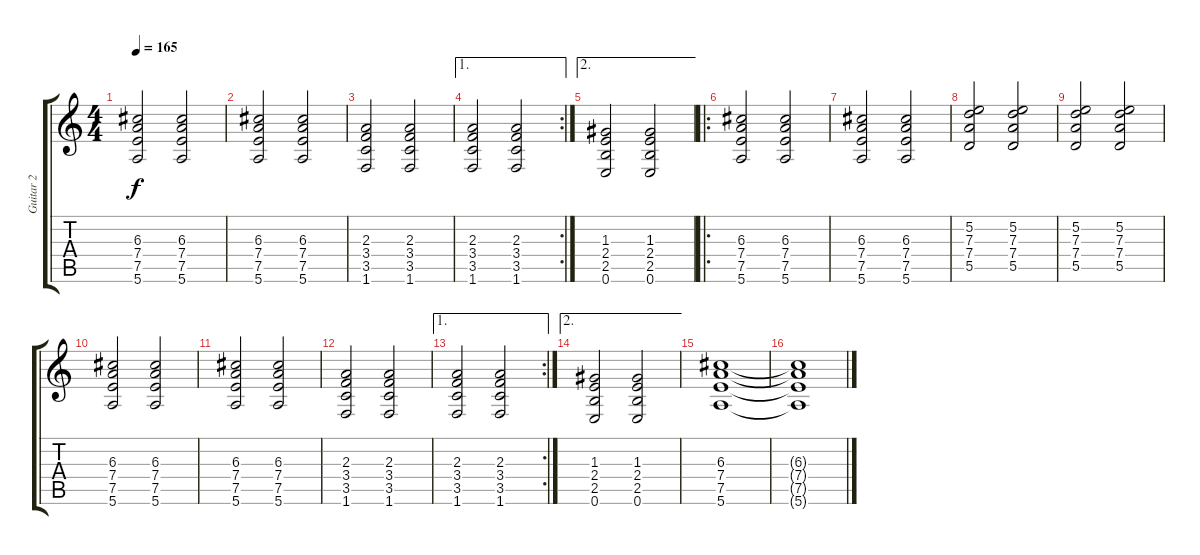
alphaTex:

\track ("Guitar 2" "Guitar 2") {instrument overdrivenguitar}
\staff {score tabs}
\tuning (E4 B3 G3 D3 A2 E2) {hide}
\ts (4 4)
\tempo 165
\clef g2
\ks c
(6.3 7.4 7.5 5.6).2{dy f} (6.3 7.4 7.5 5.6).2 |
(6.3 7.4 7.5 5.6).2 (6.3 7.4 7.5 5.6).2 |
(2.3 3.4 3.5 1.6).2 (2.3 3.4 3.5 1.6).2 |
\ae 1
\rc 2
(2.3 3.4 3.5 1.6).2 (2.3 3.4 3.5 1.6).2 |
\ae 2
(1.3 2.4 2.5 0.6).2 (1.3 2.4 2.5 0.6).2 |
\ro
(6.3 7.4 7.5 5.6).2 (6.3 7.4 7.5 5.6).2 |
(6.3 7.4 7.5 5.6).2 (6.3 7.4 7.5 5.6).2 |
(5.2 7.3 7.4 5.5).2 (5.2 7.3 7.4 5.5).2 |
(5.2 7.3 7.4 5.5).2 (5.2 7.3 7.4 5.5).2 |
(6.3 7.4 7.5 5.6).2 (6.3 7.4 7.5 5.6).2 |
(6.3 7.4 7.5 5.6).2 (6.3 7.4 7.5 5.6).2 |
(2.3 3.4 3.5 1.6).2 (2.3 3.4 3.5 1.6).2 |
\ae 1
\rc 2
(2.3 3.4 3.5 1.6).2 (2.3 3.4 3.5 1.6).2 |
\ae 2
(1.3 2.4 2.5 0.6).2 (1.3 2.4 2.5 0.6).2 |
(6.3 7.4 7.5 5.6).1 |
(6.3{t} 7.4{t} 7.5{t} 5.6{t}).1
